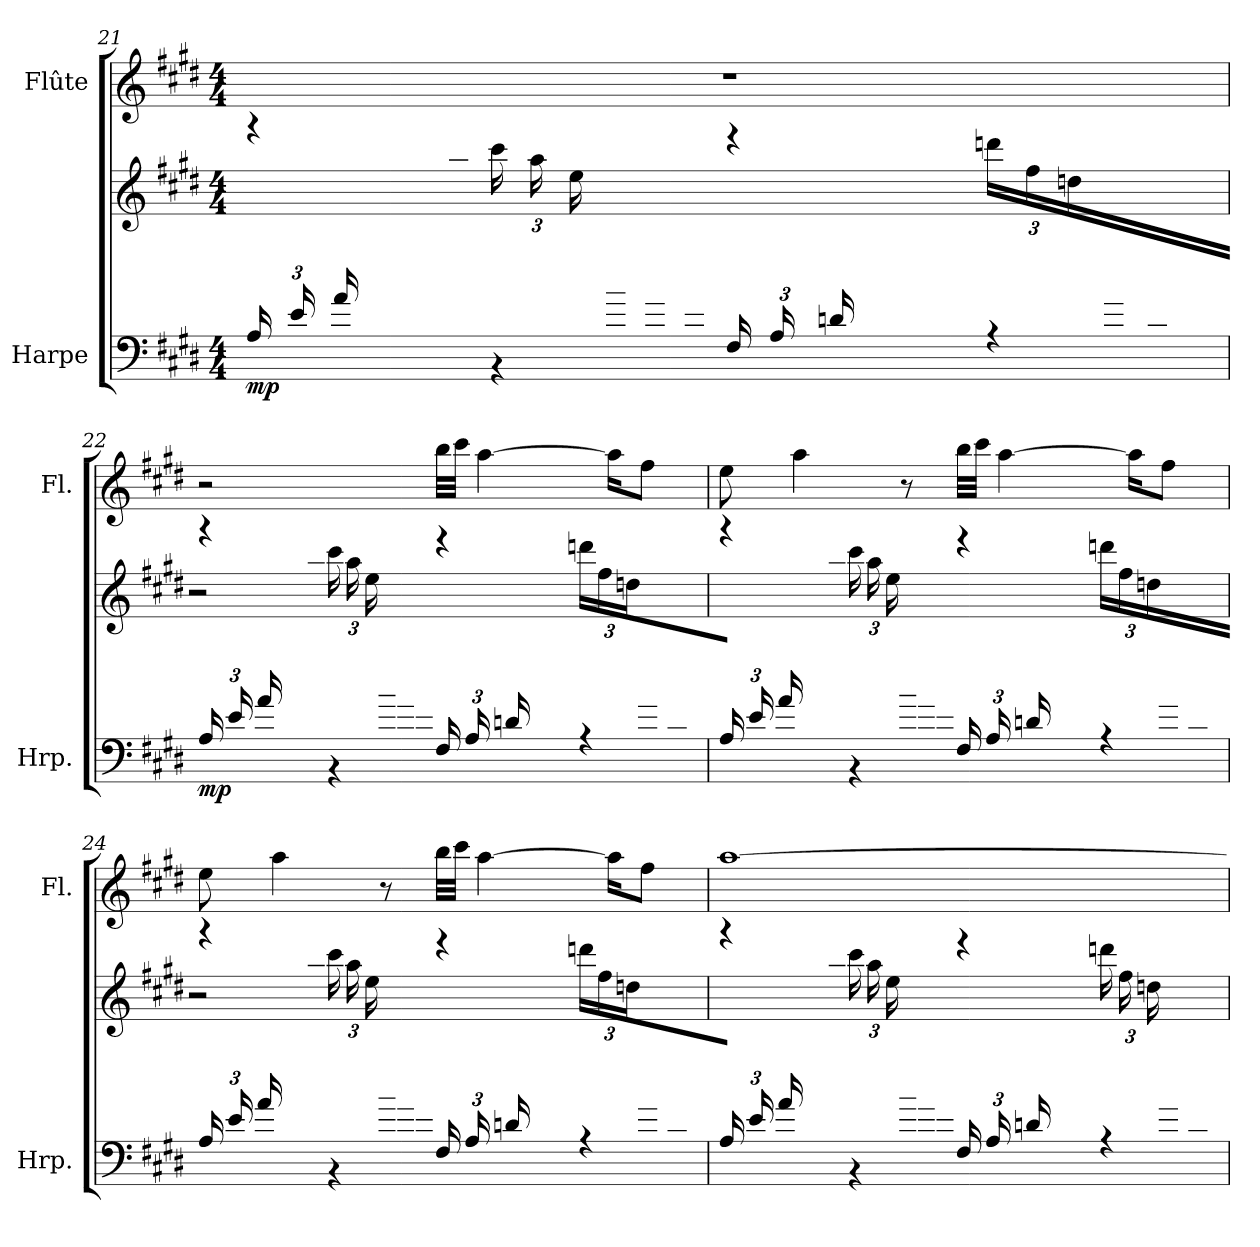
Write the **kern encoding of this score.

**kern	**kern	**dynam	**kern
*part2	*part2	*part2	*part1
*staff3	*staff2	*staff2/3	*staff1
*I"Harpe	*	*	*I"Flûte
*I'Hrp.	*	*	*I'Fl.
!!LO:LB:g=z
*clefF4	*clefG2	*	*clefG2
*k[f#c#g#d#]	*k[f#c#g#d#]	*	*k[f#c#g#d#]
*M4/4	*M4/4	*	*M4/4
=21	=21	=21	=21
*^	*	*	*
*	*Xbrackettup	*	*	*
*	*	*^	*	*
!	!	!	!	!LO:DY:b=2	!
4.ryy	24A/LL	4r	8ryy	mp	1r
.	24e/	.	.	.	.
.	24a/	.	.	.	.
.	8ryy	.	24cc#\	.	.
.	.	.	24ee\	.	.
.	.	.	24aa\JJ	.	.
*	*	*Xbrackettup	*	*	*
.	4r	24ccc#\LL	4.ryy	.	.
.	.	24aa\	.	.	.
.	.	24ee\	.	.	.
24cc#/	.	8ryy	.	.	.
24a/	.	.	.	.	.
24e/JJ	.	.	.	.	.
4.ryy	24F#/LL	4r	.	.	.
.	24A/	.	.	.	.
.	24dn/	.	.	.	.
.	8ryy	.	24a\	.	.
.	.	.	24ddn\	.	.
.	.	.	24ff#\JJ	.	.
.	4rA	24dddn\LL	8ryy	.	.
.	.	24ff#\	.	.	.
.	.	24ddn\	.	.	.
24a/	.	8ryy	8ryy	.	.
24dn/	.	.	.	.	.
24A/JJ	.	.	.	.	.
!!LO:LB:g=z
=22	=22	=22	=22	=22	=22
!	!	!	!	!LO:DY:b=2	!
4.ryy	24A/LL	4r	8ryy	mp	2r
.	24e/	.	.	.	.
.	24a/	.	.	.	.
.	8ryy	.	24cc#\	.	.
.	.	.	24ee\	.	.
.	.	.	24aa\JJ	.	.
.	4r	24ccc#\LL	4.ryy	.	.
.	.	24aa\	.	.	.
.	.	24ee\	.	.	.
24cc#/	.	8ryy	.	.	.
24a/	.	.	.	.	.
24e/JJ	.	.	.	.	.
4.ryy	24F#/LL	4r	.	.	32bb\LLL
.	.	.	.	.	32ccc#\JJJ
.	24A/	.	.	.	.
.	.	.	.	.	[4aa\
.	24dn/	.	.	.	.
.	8ryy	.	24a\	.	.
.	.	.	24ddn\	.	.
.	.	.	24ff#\JJ	.	.
.	4rA	24dddn\LL	8ryy	.	.
.	.	24ff#\	.	.	.
.	.	.	.	.	16aa\KL]
.	.	24ddn\	.	.	.
24a/	.	8ryy	8ryy	.	8ff#\J
24dn/	.	.	.	.	.
24A/JJ	.	.	.	.	.
!!LO:PB:g=z
=23	=23	=23	=23	=23	=23
4.ryy	24A/LL	4r	8ryy	.	8ee\
.	24e/	.	.	.	.
.	24a/	.	.	.	.
.	8ryy	.	24cc#\	.	4aa\
.	.	.	24ee\	.	.
.	.	.	24aa\JJ	.	.
.	4r	24ccc#\LL	4.ryy	.	.
.	.	24aa\	.	.	.
.	.	24ee\	.	.	.
24cc#/	.	8ryy	.	.	8r
24a/	.	.	.	.	.
24e/JJ	.	.	.	.	.
4.ryy	24F#/LL	4r	.	.	32bb\LLL
.	.	.	.	.	32ccc#\JJJ
.	24A/	.	.	.	.
.	.	.	.	.	[4aa\
.	24dn/	.	.	.	.
.	8ryy	.	24a\	.	.
.	.	.	24ddn\	.	.
.	.	.	24ff#\JJ	.	.
.	4rA	24dddn\LL	8ryy	.	.
.	.	24ff#\	.	.	.
.	.	.	.	.	16aa\KL]
.	.	24ddn\	.	.	.
24a/	.	8ryy	8ryy	.	8ff#\J
24dn/	.	.	.	.	.
24A/JJ	.	.	.	.	.
!!LO:LB:g=z
=24	=24	=24	=24	=24	=24
4.ryy	24A/LL	4r	8ryy	.	8ee\
.	24e/	.	.	.	.
.	24a/	.	.	.	.
.	8ryy	.	24cc#\	.	4aa\
.	.	.	24ee\	.	.
.	.	.	24aa\JJ	.	.
.	4r	24ccc#\LL	4.ryy	.	.
.	.	24aa\	.	.	.
.	.	24ee\	.	.	.
24cc#/	.	8ryy	.	.	8r
24a/	.	.	.	.	.
24e/JJ	.	.	.	.	.
4.ryy	24F#/LL	4r	.	.	32bb\LLL
.	.	.	.	.	32ccc#\JJJ
.	24A/	.	.	.	.
.	.	.	.	.	[4aa\
.	24dn/	.	.	.	.
.	8ryy	.	24a\	.	.
.	.	.	24ddn\	.	.
.	.	.	24ff#\JJ	.	.
.	4rA	24dddn\LL	8ryy	.	.
.	.	24ff#\	.	.	.
.	.	.	.	.	16aa\KL]
.	.	24ddn\	.	.	.
24a/	.	8ryy	8ryy	.	8ff#\J
24dn/	.	.	.	.	.
24A/JJ	.	.	.	.	.
!!LO:LB:g=z
=25	=25	=25	=25	=25	=25
4.ryy	24A/LL	4r	8ryy	.	[1aa
.	24e/	.	.	.	.
.	24a/	.	.	.	.
.	8ryy	.	24cc#\	.	.
.	.	.	24ee\	.	.
.	.	.	24aa\JJ	.	.
.	4r	24ccc#\LL	4.ryy	.	.
.	.	24aa\	.	.	.
.	.	24ee\	.	.	.
24cc#/	.	8ryy	.	.	.
24a/	.	.	.	.	.
24e/JJ	.	.	.	.	.
4.ryy	24F#/LL	4r	.	.	.
.	24A/	.	.	.	.
.	24dn/	.	.	.	.
.	8ryy	.	24a\	.	.
.	.	.	24ddn\	.	.
.	.	.	24ff#\JJ	.	.
.	4rA	24dddn\LL	8ryy	.	.
.	.	24ff#\	.	.	.
.	.	24ddn\	.	.	.
24a/	.	8ryy	8ryy	.	.
24dn/	.	.	.	.	.
24A/JJ	.	.	.	.	.
*v	*v	*	*	*	*
*	*v	*v	*	*
=	=	=	=
*-	*-	*-	*-
